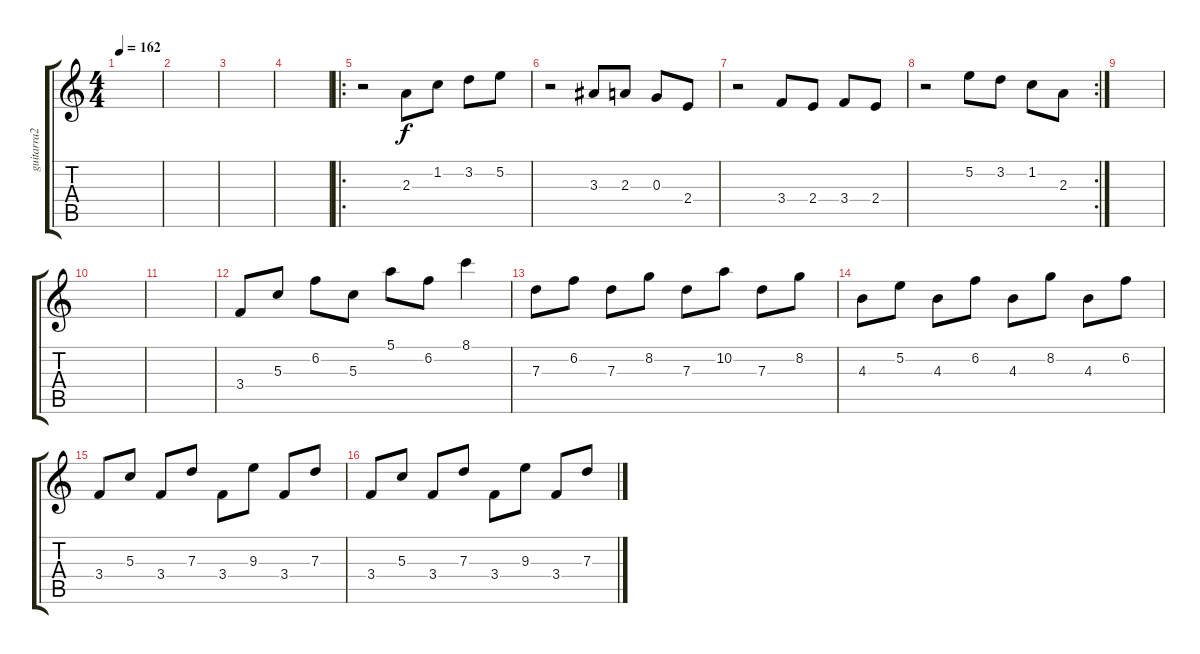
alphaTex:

\track ("guitarra2" "guitarra2") {instrument overdrivenguitar}
\staff {score tabs}
\tuning (E4 B3 G3 D3 A2 E2) {hide}
\ts (4 4)
\tempo 162
\clef g2
\ks c
|
|
|
|
\ro
r.2 2.3.8 1.2.8 3.2.8 5.2.8 |
r.2 3.3.8 2.3.8 0.3.8 2.4.8 |
r.2 3.4.8 2.4.8 3.4.8 2.4.8 |
\rc 2
r.2 5.2.8 3.2.8 1.2.8 2.3.8 |
|
|
|
3.4.8 5.3.8 6.2.8 5.3.8 5.1.8 6.2.8 8.1.4 |
7.3.8 6.2.8 7.3.8 8.2.8 7.3.8 10.2.8 7.3.8 8.2.8 |
4.3.8 5.2.8 4.3.8 6.2.8 4.3.8 8.2.8 4.3.8 6.2.8 |
3.4.8 5.3.8 3.4.8 7.3.8 3.4.8 9.3.8 3.4.8 7.3.8 |
3.4.8 5.3.8 3.4.8 7.3.8 3.4.8 9.3.8 3.4.8 7.3.8
